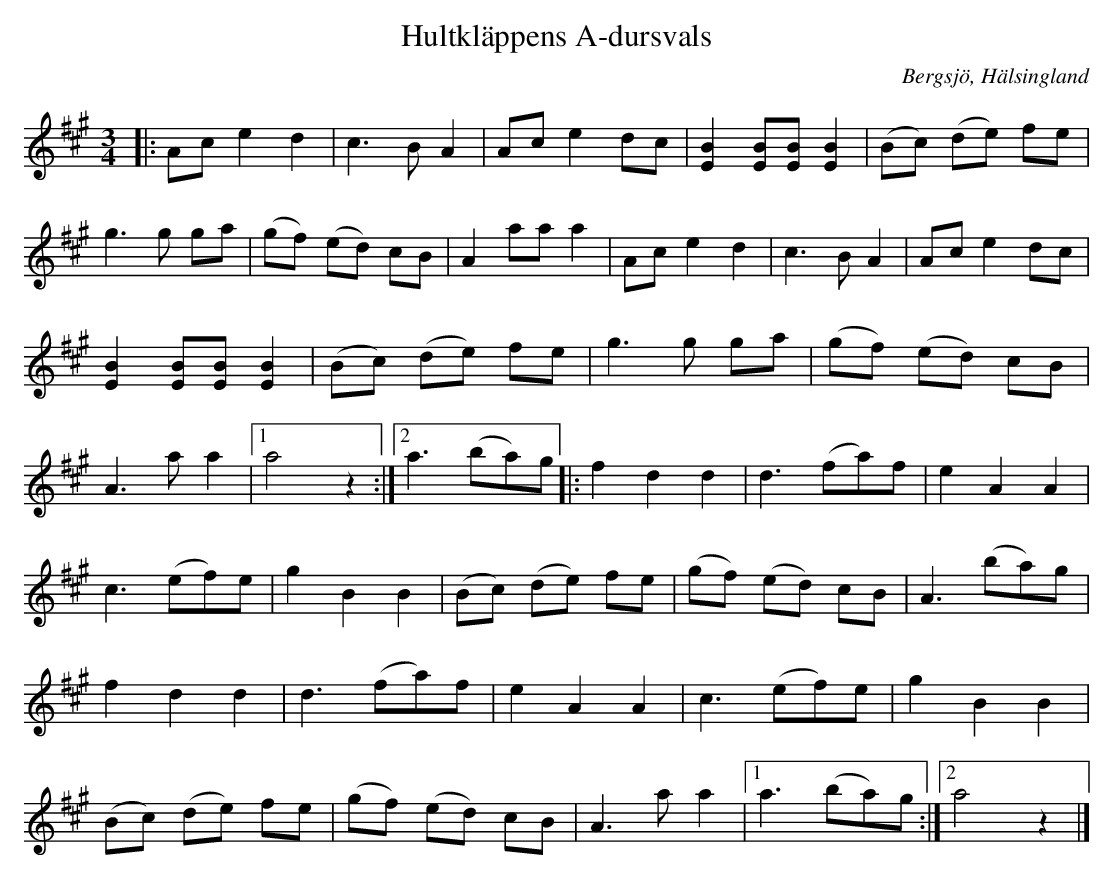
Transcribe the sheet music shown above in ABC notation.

X:1
T:Hultkläppens A-dursvals
O:Bergsjö, Hälsingland
M:3/4
L:1/4
K:A
|: A/c/ e d | c>B A | A/c/ e d/c/ | [EB] [E/B/][E/B/] [EB] | (B/c/) (d/e/) f/e/ |
g>g g/a/ | (g/f/) (e/d/) c/B/ | A a/a/ a | A/c/ e d | c>B A | A/c/ e d/c/ |
[EB] [E/B/][E/B/] [EB] | (B/c/) (d/e/) f/e/ | g>g g/a/ | (g/f/) (e/d/) c/B/ |
A>a a |1 a2 z :|2 a3/2 (b/a/)g/ |: f d d | d3/2 (f/a/)f/ | e A A |
c3/2 (e/f/)e/ | g B B | (B/c/) (d/e/) f/e/ | (g/f/) (e/d/) c/B/ | A3/2 (b/a/)g/ |
f d d | d3/2 (f/a/)f/ | e A A | c3/2 (e/f/)e/ | g B B |
(B/c/) (d/e/) f/e/ | (g/f/) (e/d/) c/B/ | A>a a|1 a3/2 (b/a/)g/ :|2 a2 z |]
